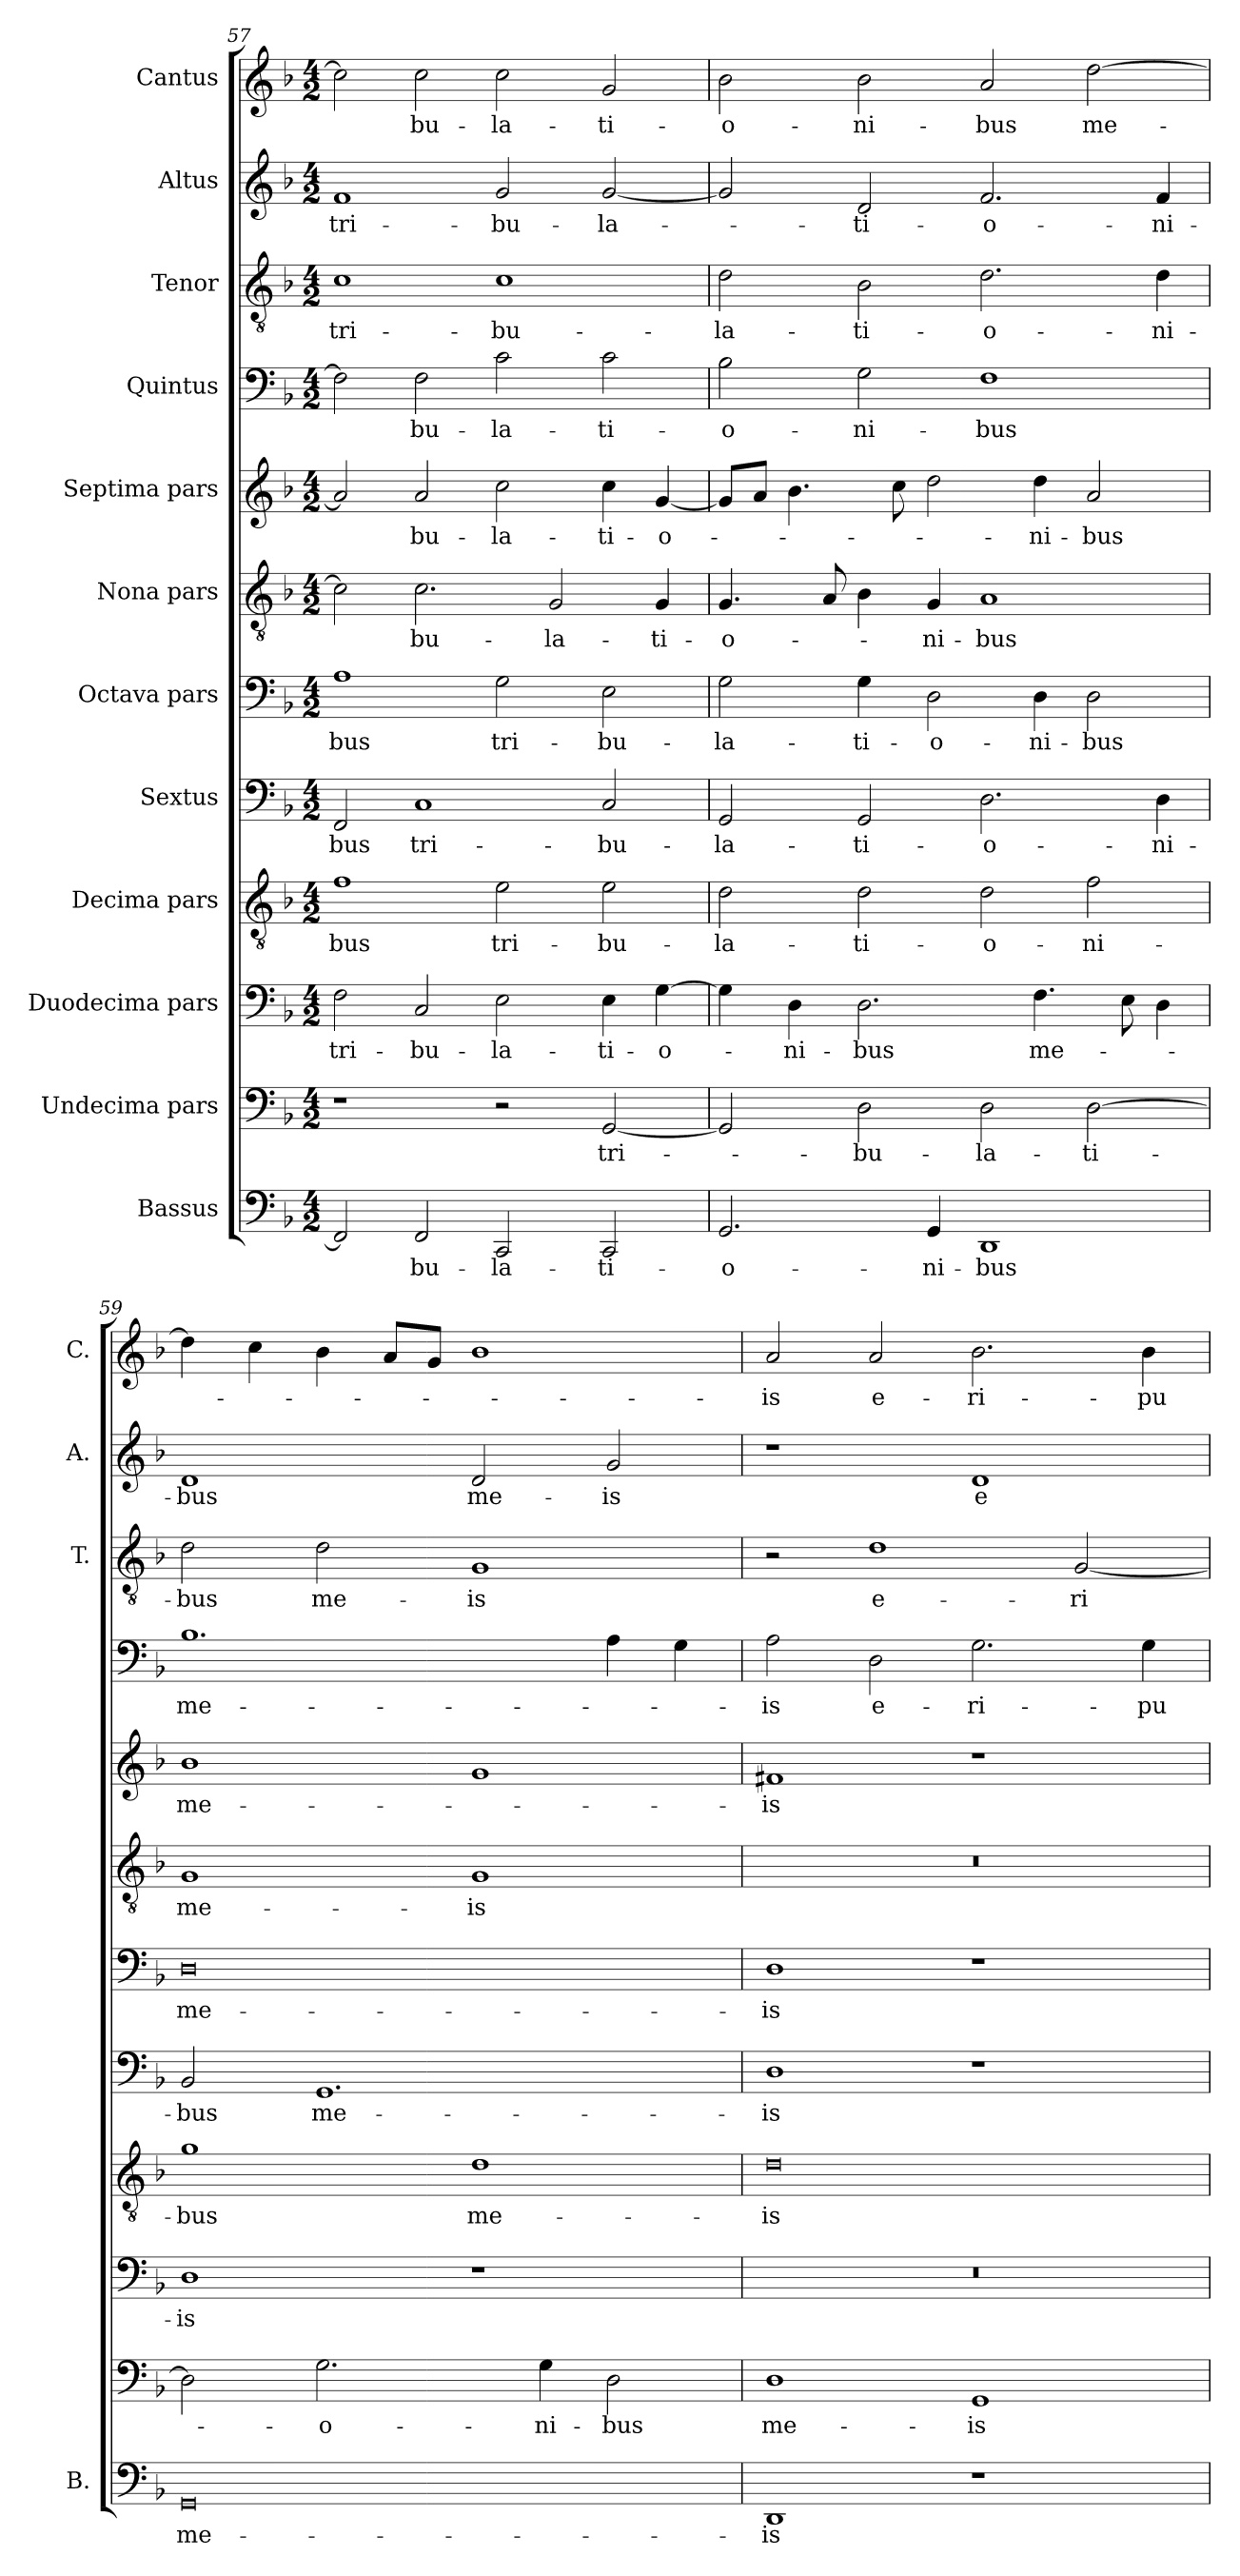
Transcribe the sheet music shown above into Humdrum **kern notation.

**kern	**text	**kern	**text	**kern	**text	**kern	**text	**kern	**text	**kern	**text	**kern	**text	**kern	**text	**kern	**text	**kern	**text	**kern	**text	**kern	**text
*part12	*part12	*part11	*part11	*part10	*part10	*part9	*part9	*part8	*part8	*part7	*part7	*part6	*part6	*part5	*part5	*part4	*part4	*part3	*part3	*part2	*part2	*part1	*part1
*staff12	*staff12	*staff11	*staff11	*staff10	*staff10	*staff9	*staff9	*staff8	*staff8	*staff7	*staff7	*staff6	*staff6	*staff5	*staff5	*staff4	*staff4	*staff3	*staff3	*staff2	*staff2	*staff1	*staff1
*I"Bassus	*	*I"Undecima pars	*	*I"Duodecima pars	*	*I"Decima pars	*	*I"Sextus	*	*I"Octava pars	*	*I"Nona pars	*	*I"Septima pars	*	*I"Quintus	*	*I"Tenor	*	*I"Altus	*	*I"Cantus	*
*I'B.	*	*	*	*	*	*	*	*	*	*	*	*	*	*	*	*	*	*I'T.	*	*I'A.	*	*I'C.	*
*clefF4	*	*clefF4	*	*clefF4	*	*clefGv2	*	*clefF4	*	*clefF4	*	*clefGv2	*	*clefG2	*	*clefF4	*	*clefGv2	*	*clefG2	*	*clefG2	*
*	*	*	*	*	*	*ITrd7c12	*	*	*	*	*	*ITrd7c12	*	*	*	*	*	*ITrd7c12	*	*	*	*	*
*k[b-]	*	*k[b-]	*	*k[b-]	*	*k[b-]	*	*k[b-]	*	*k[b-]	*	*k[b-]	*	*k[b-]	*	*k[b-]	*	*k[b-]	*	*k[b-]	*	*k[b-]	*
*F:	*	*F:	*	*F:	*	*F:	*	*F:	*	*F:	*	*F:	*	*F:	*	*F:	*	*F:	*	*F:	*	*F:	*
*M4/2	*	*M4/2	*	*M4/2	*	*M4/2	*	*M4/2	*	*M4/2	*	*M4/2	*	*M4/2	*	*M4/2	*	*M4/2	*	*M4/2	*	*M4/2	*
=57	=57	=57	=57	=57	=57	=57	=57	=57	=57	=57	=57	=57	=57	=57	=57	=57	=57	=57	=57	=57	=57	=57	=57
!	!	!	!	!	!LO:LY:b	!	!LO:LY:b	!	!LO:LY:b	!	!LO:LY:b	!	!	!	!	!	!	!	!LO:LY:b	!	!LO:LY:b	!	!
2FF/]	.	1r	.	2F\	tri-	1F	-bus	2FF/	-bus	1A	-bus	2C\]	.	2a/]	.	2F\]	.	1C	tri-	1f	tri-	2cc\]	.
!	!LO:LY:b	!	!	!	!LO:LY:b	!	!	!	!LO:LY:b	!	!	!	!LO:LY:b	!	!LO:LY:b	!	!LO:LY:b	!	!	!	!	!	!LO:LY:b
2FF/	-bu-	.	.	2C/	-bu-	.	.	1C	tri-	.	.	2.C\	-bu-	2a/	-bu-	2F\	-bu-	.	.	.	.	2cc\	-bu-
!	!LO:LY:b	!	!	!	!LO:LY:b	!	!LO:LY:b	!	!	!	!LO:LY:b	!	!	!	!LO:LY:b	!	!LO:LY:b	!	!LO:LY:b	!	!LO:LY:b	!	!LO:LY:b
2CC/	-la-	2r	.	2E\	-la-	2E\	tri-	.	.	2G\	tri-	.	.	2cc\	-la-	2c\	-la-	1C	-bu-	2g/	-bu-	2cc\	-la-
!	!	!	!	!	!	!	!	!	!	!	!	!	!LO:LY:b	!	!	!	!	!	!	!	!	!	!
.	.	.	.	.	.	.	.	.	.	.	.	2GG/	-la-	.	.	.	.	.	.	.	.	.	.
!	!LO:LY:b	!	!LO:LY:b	!	!LO:LY:b	!	!LO:LY:b	!	!LO:LY:b	!	!LO:LY:b	!	!	!	!LO:LY:b	!	!LO:LY:b	!	!	!	!LO:LY:b	!	!LO:LY:b
2CC/	-ti-	[<2GG/	tri-	4E\	-ti-	2E\	-bu-	2C/	-bu-	2E\	-bu-	.	.	4cc\	-ti-	2c\	-ti-	.	.	[<2g/	-la-	2g/	-ti-
!	!	!	!	!	!LO:LY:b	!	!	!	!	!	!	!	!LO:LY:b	!	!LO:LY:b	!	!	!	!	!	!	!	!
.	.	.	.	[>4G\	-o-	.	.	.	.	.	.	4GG/	-ti-	[<4g/	-o-	.	.	.	.	.	.	.	.
!!LO:PB:g=z
=58	=58	=58	=58	=58	=58	=58	=58	=58	=58	=58	=58	=58	=58	=58	=58	=58	=58	=58	=58	=58	=58	=58	=58
!	!LO:LY:b	!	!	!	!	!	!LO:LY:b	!	!LO:LY:b	!	!LO:LY:b	!	!LO:LY:b	!	!	!	!LO:LY:b	!	!LO:LY:b	!	!	!	!LO:LY:b
2.GG/	-o-	2GG/]	.	4G\]	.	2D\	-la-	2GG/	-la-	2G\	-la-	4.GG/	-o-	8g/L]	.	2B-\	-o-	2D\	-la-	2g/]	.	2b-\	-o-
.	.	.	.	.	.	.	.	.	.	.	.	.	.	8a/J	.	.	.	.	.	.	.	.	.
!	!	!	!	!	!LO:LY:b	!	!	!	!	!	!	!	!	!	!	!	!	!	!	!	!	!	!
.	.	.	.	4D\	-ni-	.	.	.	.	.	.	.	.	4.b-\	.	.	.	.	.	.	.	.	.
.	.	.	.	.	.	.	.	.	.	.	.	8AA/	.	.	.	.	.	.	.	.	.	.	.
!	!	!	!LO:LY:b	!	!LO:LY:b	!	!LO:LY:b	!	!LO:LY:b	!	!LO:LY:b	!	!	!	!	!	!LO:LY:b	!	!LO:LY:b	!	!LO:LY:b	!	!LO:LY:b
.	.	2D\	-bu-	2.D\	-bus	2D\	-ti-	2GG/	-ti-	4G\	-ti-	4BB-\	.	.	.	2G\	-ni-	2BB-\	-ti-	2d/	-ti-	2b-\	-ni-
.	.	.	.	.	.	.	.	.	.	.	.	.	.	8cc\	.	.	.	.	.	.	.	.	.
!	!LO:LY:b	!	!	!	!	!	!	!	!	!	!LO:LY:b	!	!LO:LY:b	!	!	!	!	!	!	!	!	!	!
4GG/	-ni-	.	.	.	.	.	.	.	.	2D\	-o-	4GG/	-ni-	2dd\	.	.	.	.	.	.	.	.	.
!	!LO:LY:b	!	!LO:LY:b	!	!	!	!LO:LY:b	!	!LO:LY:b	!	!	!	!LO:LY:b	!	!	!	!LO:LY:b	!	!LO:LY:b	!	!LO:LY:b	!	!LO:LY:b
1DD	-bus	2D\	-la-	.	.	2D\	-o-	2.D\	-o-	.	.	1AA	-bus	.	.	1F	-bus	2.D\	-o-	2.f/	-o-	2a/	-bus
!	!	!	!	!	!LO:LY:b	!	!	!	!	!	!LO:LY:b	!	!	!	!LO:LY:b	!	!	!	!	!	!	!	!
.	.	.	.	4.F\	me-	.	.	.	.	4D\	-ni-	.	.	4dd\	-ni-	.	.	.	.	.	.	.	.
!	!	!	!LO:LY:b	!	!	!	!LO:LY:b	!	!	!	!LO:LY:b	!	!	!	!LO:LY:b	!	!	!	!	!	!	!	!LO:LY:b
.	.	[>2D\	-ti-	.	.	2F\	-ni-	.	.	2D\	-bus	.	.	2a/	-bus	.	.	.	.	.	.	[>2dd\	me-
.	.	.	.	8E\	.	.	.	.	.	.	.	.	.	.	.	.	.	.	.	.	.	.	.
!	!	!	!	!	!	!	!	!	!LO:LY:b	!	!	!	!	!	!	!	!	!	!LO:LY:b	!	!LO:LY:b	!	!
.	.	.	.	4D\	.	.	.	4D\	-ni-	.	.	.	.	.	.	.	.	4D\	-ni-	4f/	-ni-	.	.
=59	=59	=59	=59	=59	=59	=59	=59	=59	=59	=59	=59	=59	=59	=59	=59	=59	=59	=59	=59	=59	=59	=59	=59
!	!LO:LY:b	!	!	!	!LO:LY:b	!	!LO:LY:b	!	!LO:LY:b	!	!LO:LY:b	!	!LO:LY:b	!	!LO:LY:b	!	!LO:LY:b	!	!LO:LY:b	!	!LO:LY:b	!	!
0GG	me-	2D\]	.	1D	-is	1G	-bus	2BB-/	-bus	0D	me-	1GG	me-	1b-	me-	1.B-	me-	2D\	-bus	1d	-bus	4dd\]	.
.	.	.	.	.	.	.	.	.	.	.	.	.	.	.	.	.	.	.	.	.	.	4cc\	.
!	!	!	!LO:LY:b	!	!	!	!	!	!LO:LY:b	!	!	!	!	!	!	!	!	!	!LO:LY:b	!	!	!	!
.	.	2.G\	-o-	.	.	.	.	1.GG	me-	.	.	.	.	.	.	.	.	2D\	me-	.	.	4b-\	.
.	.	.	.	.	.	.	.	.	.	.	.	.	.	.	.	.	.	.	.	.	.	8a/L	.
.	.	.	.	.	.	.	.	.	.	.	.	.	.	.	.	.	.	.	.	.	.	8g/J	.
!	!	!	!	!	!	!	!LO:LY:b	!	!	!	!	!	!LO:LY:b	!	!	!	!	!	!LO:LY:b	!	!LO:LY:b	!	!
.	.	.	.	1r	.	1D	me-	.	.	.	.	1GG	-is	1g	.	.	.	1GG	-is	2d/	me-	1b-	.
!	!	!	!LO:LY:b	!	!	!	!	!	!	!	!	!	!	!	!	!	!	!	!	!	!	!	!
.	.	4G\	-ni-	.	.	.	.	.	.	.	.	.	.	.	.	.	.	.	.	.	.	.	.
!	!	!	!LO:LY:b	!	!	!	!	!	!	!	!	!	!	!	!	!	!	!	!	!	!LO:LY:b	!	!
.	.	2D\	-bus	.	.	.	.	.	.	.	.	.	.	.	.	4A\	.	.	.	2g/	-is	.	.
.	.	.	.	.	.	.	.	.	.	.	.	.	.	.	.	4G\	.	.	.	.	.	.	.
=60	=60	=60	=60	=60	=60	=60	=60	=60	=60	=60	=60	=60	=60	=60	=60	=60	=60	=60	=60	=60	=60	=60	=60
!	!LO:LY:b	!	!LO:LY:b	!LO:N:vis=1	!	!	!LO:LY:b	!	!LO:LY:b	!	!LO:LY:b	!LO:N:vis=1	!	!	!LO:LY:b	!	!LO:LY:b	!	!	!	!	!	!LO:LY:b
1DD	-is	1D	me-	0r	.	0D	-is	1D	-is	1D	-is	0r	.	1f#X	-is	2A\	-is	2r	.	1r	.	2a/	-is
!	!	!	!	!	!	!	!	!	!	!	!	!	!	!	!	!	!LO:LY:b	!	!LO:LY:b	!	!	!	!LO:LY:b
.	.	.	.	.	.	.	.	.	.	.	.	.	.	.	.	2D\	e-	1D	e-	.	.	2a/	e-
!	!	!	!LO:LY:b	!	!	!	!	!	!	!	!	!	!	!	!	!	!LO:LY:b	!	!	!	!LO:LY:b	!	!LO:LY:b
1r	.	1GG	-is	.	.	.	.	1r	.	1r	.	.	.	1r	.	2.G\	-ri-	.	.	1d	e-	2.b-\	-ri-
!	!	!	!	!	!	!	!	!	!	!	!	!	!	!	!	!	!	!	!LO:LY:b	!	!	!	!
.	.	.	.	.	.	.	.	.	.	.	.	.	.	.	.	.	.	[<2GG/	-ri-	.	.	.	.
!	!	!	!	!	!	!	!	!	!	!	!	!	!	!	!	!	!LO:LY:b	!	!	!	!	!	!LO:LY:b
.	.	.	.	.	.	.	.	.	.	.	.	.	.	.	.	4G\	-pu-	.	.	.	.	4b-\	-pu-
=	=	=	=	=	=	=	=	=	=	=	=	=	=	=	=	=	=	=	=	=	=	=	=
*-	*-	*-	*-	*-	*-	*-	*-	*-	*-	*-	*-	*-	*-	*-	*-	*-	*-	*-	*-	*-	*-	*-	*-
